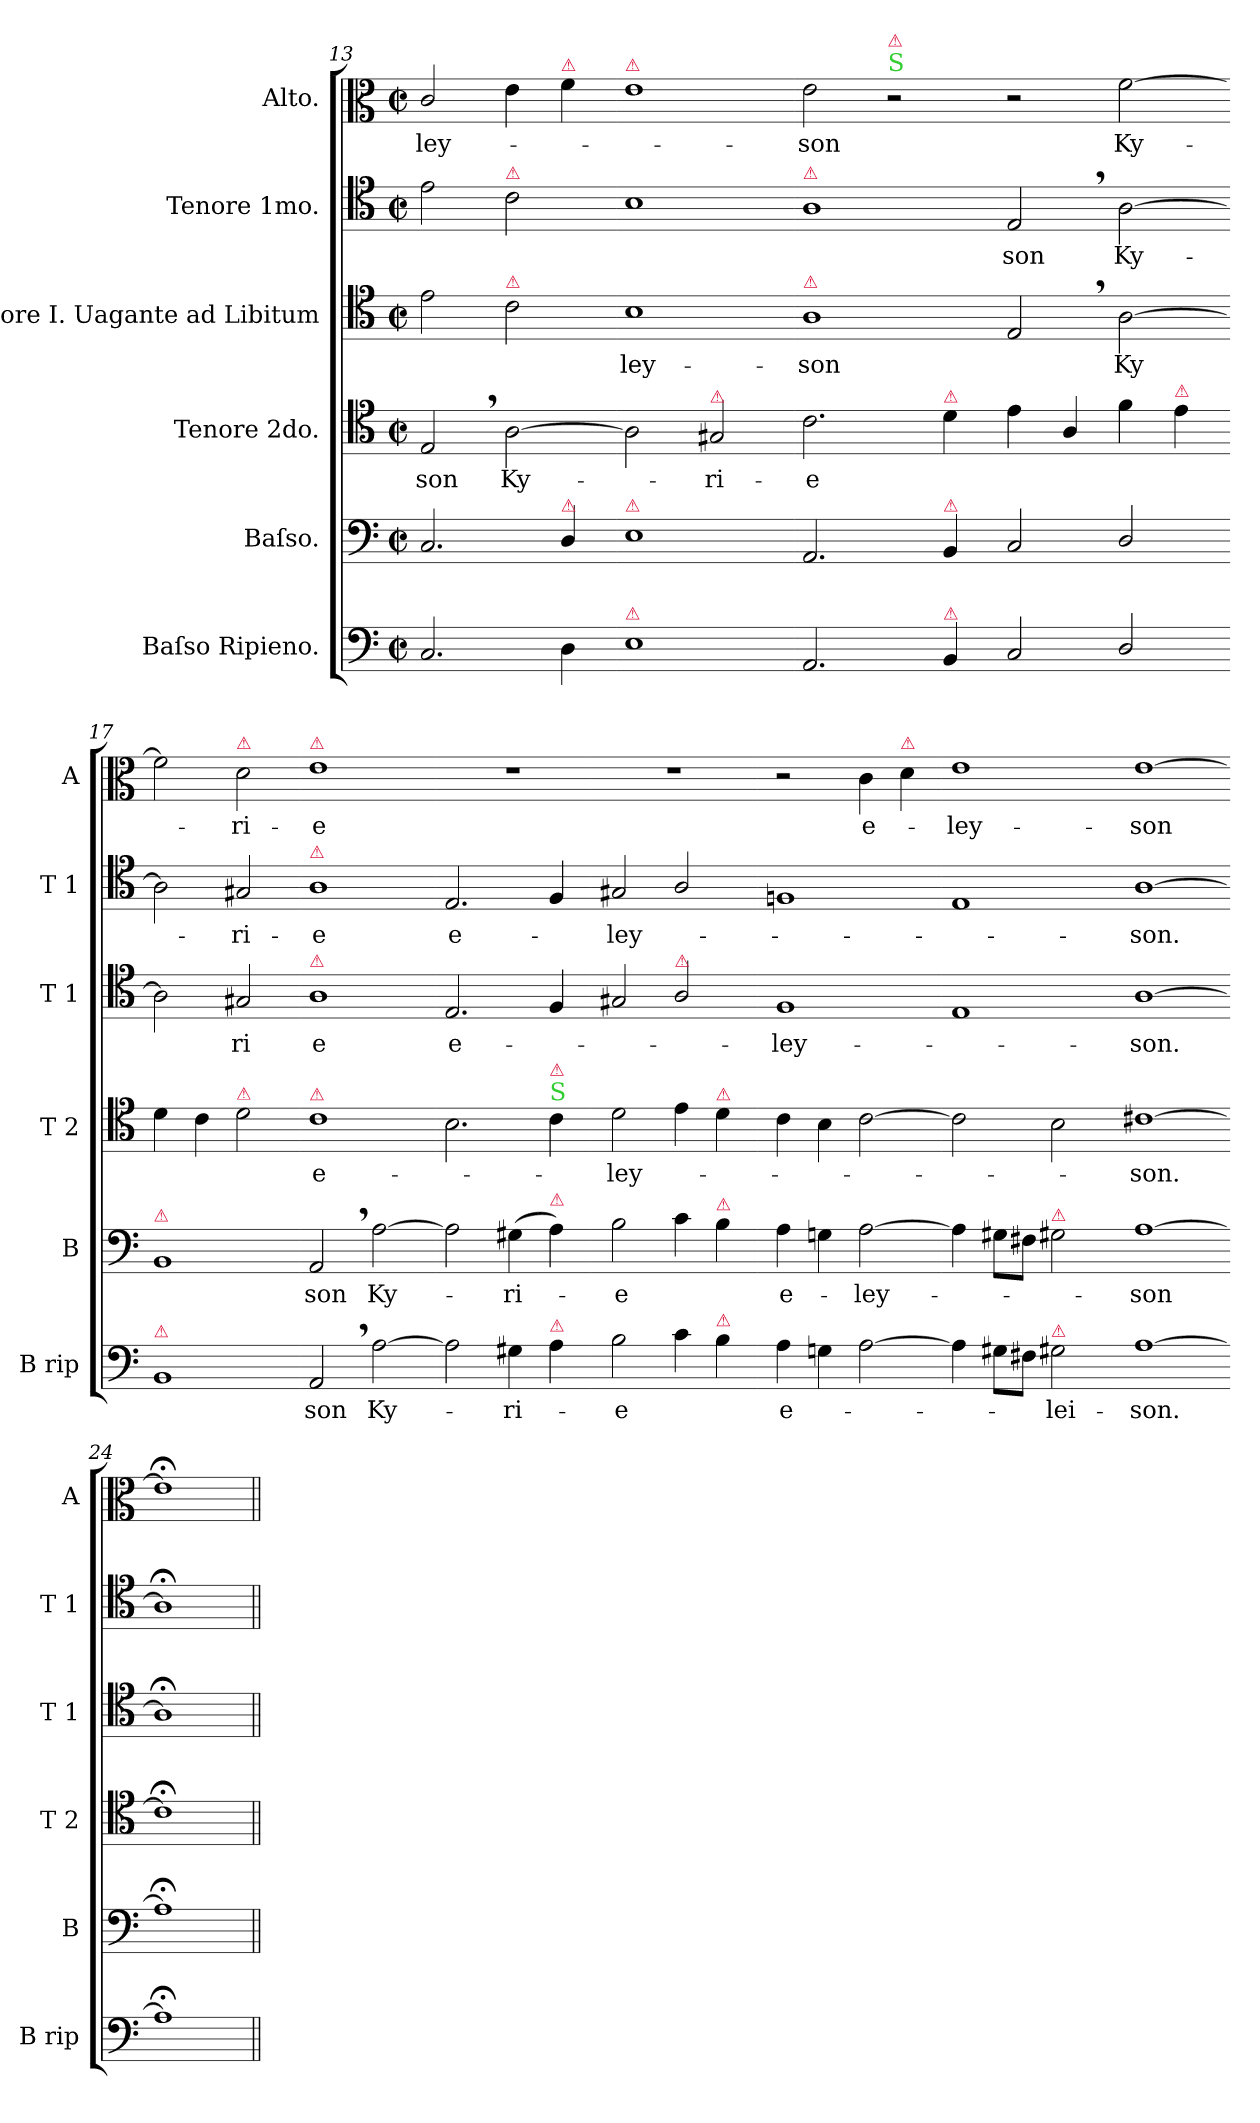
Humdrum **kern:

**kern	**text	**kern	**text	**kern	**text	**kern	**text	**kern	**text	**kern	**text
*part6	*part6	*part5	*part5	*part4	*part4	*part3	*part3	*part2	*part2	*part1	*part1
*staff6	*staff6	*staff5	*staff5	*staff4	*staff4	*staff3	*staff3	*staff2	*staff2	*staff1	*staff1
*I"Baſso Ripieno.	*	*I"Baſso.	*	*I"Tenore 2do.	*	*I"Tenore I. Uagante ad Libitum	*	*I"Tenore 1mo.	*	*I"Alto.	*
*I'B rip	*	*I'B	*	*I'T 2	*	*I'T 1	*	*I'T 1	*	*I'A	*
*clefF4	*	*clefF4	*	*clefC4	*	*clefC4	*	*clefC4	*	*clefC3	*
*k[]	*	*k[]	*	*k[]	*	*k[]	*	*k[]	*	*k[]	*
*M2/2	*	*M2/2	*	*M2/2	*	*M2/2	*	*M2/2	*	*M2/2	*
*met(c|)	*	*met(c|)	*	*met(c|)	*	*met(c|)	*	*met(c|)	*	*met(c|)	*
=13	=13	=13	=13	=13	=13	=13	=13	=13	=13	=13	=13
2.C/	.	2.C/	.	2E,/	-son	2e\	.	2e\	.	2c/	-ley-
!	!	!	!	!	!	!	!	!LO:TX:a:color=crimson:t=⚠	!	!	!
!	!	!	!	!	!	!LO:TX:a:color=crimson:t=⚠	!	!	!	!	!
.	.	.	.	[2A\	Ky-	2c\	.	2c\	.	4e\	.
!	!	!	!	!	!	!	!	!	!	!LO:TX:a:color=crimson:t=⚠	!
!	!	!LO:TX:a:color=crimson:t=⚠	!	!	!	!	!	!	!	!	!
4D\	.	4D/	.	.	.	.	.	.	.	4f\	.
=14-	=14-	=14-	=14-	=14-	=14-	=14-	=14-	=14-	=14-	=14-	=14-
!	!	!	!	!	!	!	!	!	!	!LO:TX:a:color=crimson:t=⚠	!
!	!	!LO:TX:a:color=crimson:t=⚠	!	!	!	!	!	!	!	!	!
!LO:TX:a:color=crimson:t=⚠	!	!	!	!	!	!	!	!	!	!	!
1E	.	1E	.	2A\]	.	1B	-ley-	1B	.	1e	.
!	!	!	!	!LO:TX:a:color=crimson:t=⚠	!	!	!	!	!	!	!
.	.	.	.	2G#X/	-ri-	.	.	.	.	.	.
=15-	=15-	=15-	=15-	=15-	=15-	=15-	=15-	=15-	=15-	=15-	=15-
!	!	!	!	!	!	!	!	!LO:TX:a:color=crimson:t=⚠	!	!	!
!	!	!	!	!	!	!LO:TX:a:color=crimson:t=⚠	!	!	!	!	!
2.AA/	.	2.AA/	.	2.c\	-e	1A	-son	1A	.	2e\	-son
!	!	!	!	!	!	!	!	!	!	!LO:TX:a:color=limegreen:t=S	!
!	!	!	!	!	!	!	!	!	!	!LO:TX:a:color=crimson:t=⚠	!
.	.	.	.	.	.	.	.	.	.	2r	.
!	!	!	!	!LO:TX:a:color=crimson:t=⚠	!	!	!	!	!	!	!
!	!	!LO:TX:a:color=crimson:t=⚠	!	!	!	!	!	!	!	!	!
!LO:TX:a:color=crimson:t=⚠	!	!	!	!	!	!	!	!	!	!	!
4BB/	.	4BB/	.	4d\	.	.	.	.	.	.	.
=16-	=16-	=16-	=16-	=16-	=16-	=16-	=16-	=16-	=16-	=16-	=16-
2C/	.	2C/	.	4e\	.	2E,/	.	2E,/	-son	2r	.
.	.	.	.	4A/	.	.	.	.	.	.	.
2D/	.	2D/	.	4f\	.	[2A\	Ky	[2A\	Ky-	[2f\	Ky-
!	!	!	!	!LO:TX:a:color=crimson:t=⚠	!	!	!	!	!	!	!
.	.	.	.	4e\	.	.	.	.	.	.	.
=17-	=17-	=17-	=17-	=17-	=17-	=17-	=17-	=17-	=17-	=17-	=17-
!	!	!LO:TX:a:color=crimson:t=⚠	!	!	!	!	!	!	!	!	!
!LO:TX:a:color=crimson:t=⚠	!	!	!	!	!	!	!	!	!	!	!
1BB	.	1BB	.	4d\	.	2A\]	.	2A\]	.	2f\]	.
.	.	.	.	4c\	.	.	.	.	.	.	.
!	!	!	!	!	!	!	!	!	!	!LO:TX:a:color=crimson:t=⚠	!
!	!	!	!	!LO:TX:a:color=crimson:t=⚠	!	!	!	!	!	!	!
.	.	.	.	2d\	.	2G#X/	ri	2G#X/	-ri-	2d\	-ri-
=18-	=18-	=18-	=18-	=18-	=18-	=18-	=18-	=18-	=18-	=18-	=18-
!	!	!	!	!	!	!	!	!	!	!LO:TX:a:color=crimson:t=⚠	!
!	!	!	!	!	!	!	!	!LO:TX:a:color=crimson:t=⚠	!	!	!
!	!	!	!	!	!	!LO:TX:a:color=crimson:t=⚠	!	!	!	!	!
!	!	!	!	!LO:TX:a:color=crimson:t=⚠	!	!	!	!	!	!	!
2AA,/	-son	2AA,/	-son	1c	e-	1A	e	1A	-e	1e	-e
[2A\	Ky-	[2A\	Ky-	.	.	.	.	.	.	.	.
=19-	=19-	=19-	=19-	=19-	=19-	=19-	=19-	=19-	=19-	=19-	=19-
2A\]	.	2A\]	.	2.B\	.	2.E/	e-	2.E/	e-	1r	.
4G#X\	-ri-	(>4G#X\	-ri-	.	.	.	.	.	.	.	.
!	!	!	!	!LO:TX:a:color=limegreen:t=S	!	!	!	!	!	!	!
!	!	!	!	!LO:TX:a:color=crimson:t=⚠	!	!	!	!	!	!	!
!	!	!LO:TX:a:color=crimson:t=⚠	!	!	!	!	!	!	!	!	!
!LO:TX:a:color=crimson:t=⚠	!	!	!	!	!	!	!	!	!	!	!
4A\	.	4A\)	.	4c\	.	4F/	.	4F/	.	.	.
=20-	=20-	=20-	=20-	=20-	=20-	=20-	=20-	=20-	=20-	=20-	=20-
2B\	-e	2B\	-e	2d\	-ley-	2G#X/	.	2G#X/	-ley-	1r	.
!	!	!	!	!	!	!LO:TX:a:color=crimson:t=⚠	!	!	!	!	!
4c\	.	4c\	.	4e\	.	2A/	.	2A/	.	.	.
!	!	!	!	!LO:TX:a:color=crimson:t=⚠	!	!	!	!	!	!	!
!	!	!LO:TX:a:color=crimson:t=⚠	!	!	!	!	!	!	!	!	!
!LO:TX:a:color=crimson:t=⚠	!	!	!	!	!	!	!	!	!	!	!
4B\	.	4B\	.	4d\	.	.	.	.	.	.	.
=21-	=21-	=21-	=21-	=21-	=21-	=21-	=21-	=21-	=21-	=21-	=21-
4A\	e-	4A\	e-	4c\	.	1F	-ley-	1Fn	.	2r	.
4Gn\	.	4Gn\	.	4B\	.	.	.	.	.	.	.
[2A\	.	[2A\	-ley-	[2c\	.	.	.	.	.	4c\	e-
!	!	!	!	!	!	!	!	!	!	!LO:TX:a:color=crimson:t=⚠	!
.	.	.	.	.	.	.	.	.	.	4d\	.
=22-	=22-	=22-	=22-	=22-	=22-	=22-	=22-	=22-	=22-	=22-	=22-
4A\]	.	4A\]	.	2c\]	.	1E	.	1E	.	1e	-ley-
8G#X\L	.	8G#X\L	.	.	.	.	.	.	.	.	.
8F#\J	.	8F#X\J	.	.	.	.	.	.	.	.	.
!	!	!LO:TX:a:color=crimson:t=⚠	!	!	!	!	!	!	!	!	!
!LO:TX:a:color=crimson:t=⚠	!	!	!	!	!	!	!	!	!	!	!
2G#X\	-lei-	2G#X\	.	2B\	.	.	.	.	.	.	.
=23-	=23-	=23-	=23-	=23-	=23-	=23-	=23-	=23-	=23-	=23-	=23-
[1A	-son.	[1A	-son	[1c#X	-son.	[1A	-son.	[1A	-son.	[1e	-son
=24-	=24-	=24-	=24-	=24-	=24-	=24-	=24-	=24-	=24-	=24-	=24-
1A;<]	.	1A;<]	.	1c#;<]	.	1A;<]	.	1A;<]	.	1e;<]	.
=||	=||	=||	=||	=||	=||	=||	=||	=||	=||	=||	=||
*-	*-	*-	*-	*-	*-	*-	*-	*-	*-	*-	*-
